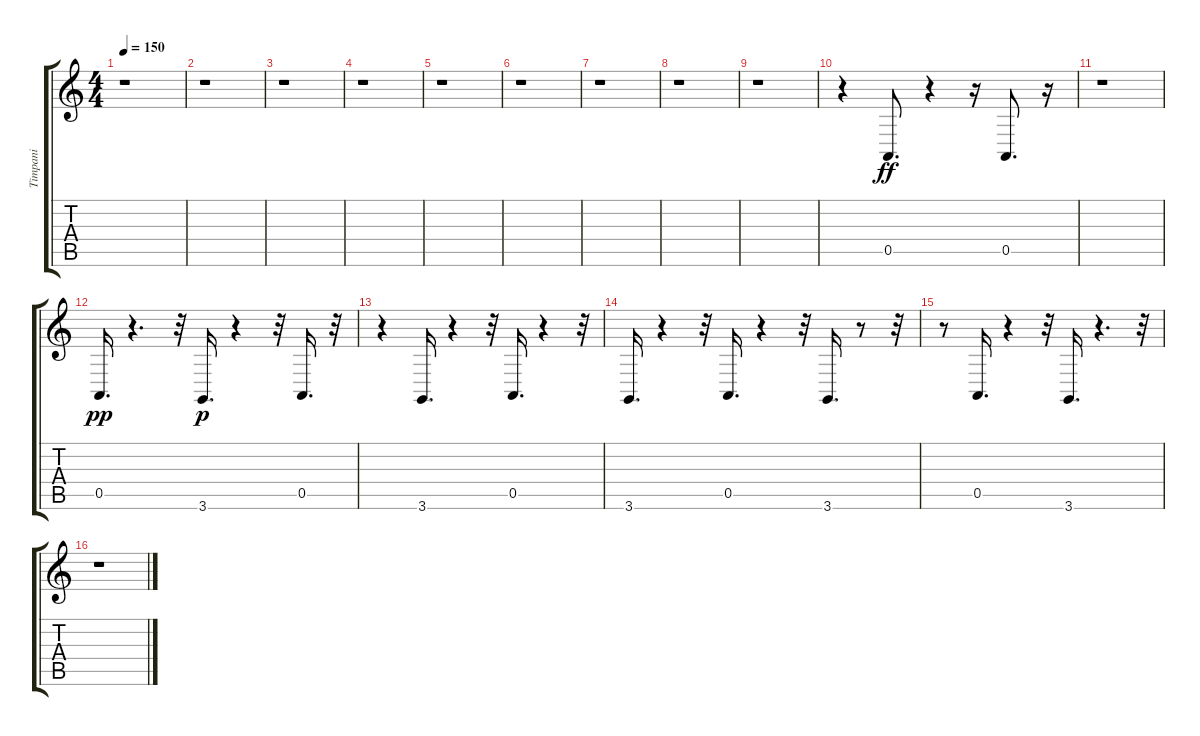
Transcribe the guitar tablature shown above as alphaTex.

\track ("Timpani" "Timpani") {instrument timpani}
\staff {score tabs}
\tuning (E4 B3 G3 D3 A2 E2) {hide}
\ts (4 4)
\tempo 150
\clef g2
\ks c
r.1{dy mf} |
r.1 |
r.1 |
r.1 |
r.1 |
r.1 |
r.1 |
r.1 |
r.1 |
r.4 0.5.8{d dy ff} r.4 r.16 0.5.8{d} r.16 |
r.1 |
0.5.16{d dy pp} r.4{d} r.32 3.6.16{d dy p} r.4 r.32 0.5.16{d} r.32 |
r.4 3.6.16{d} r.4 r.32 0.5.16{d} r.4 r.32 |
3.6.16{d} r.4 r.32 0.5.16{d} r.4 r.32 3.6.16{d} r.8 r.32 |
r.8 0.5.16{d} r.4 r.32 3.6.16{d} r.4{d} r.32 |
r.1
